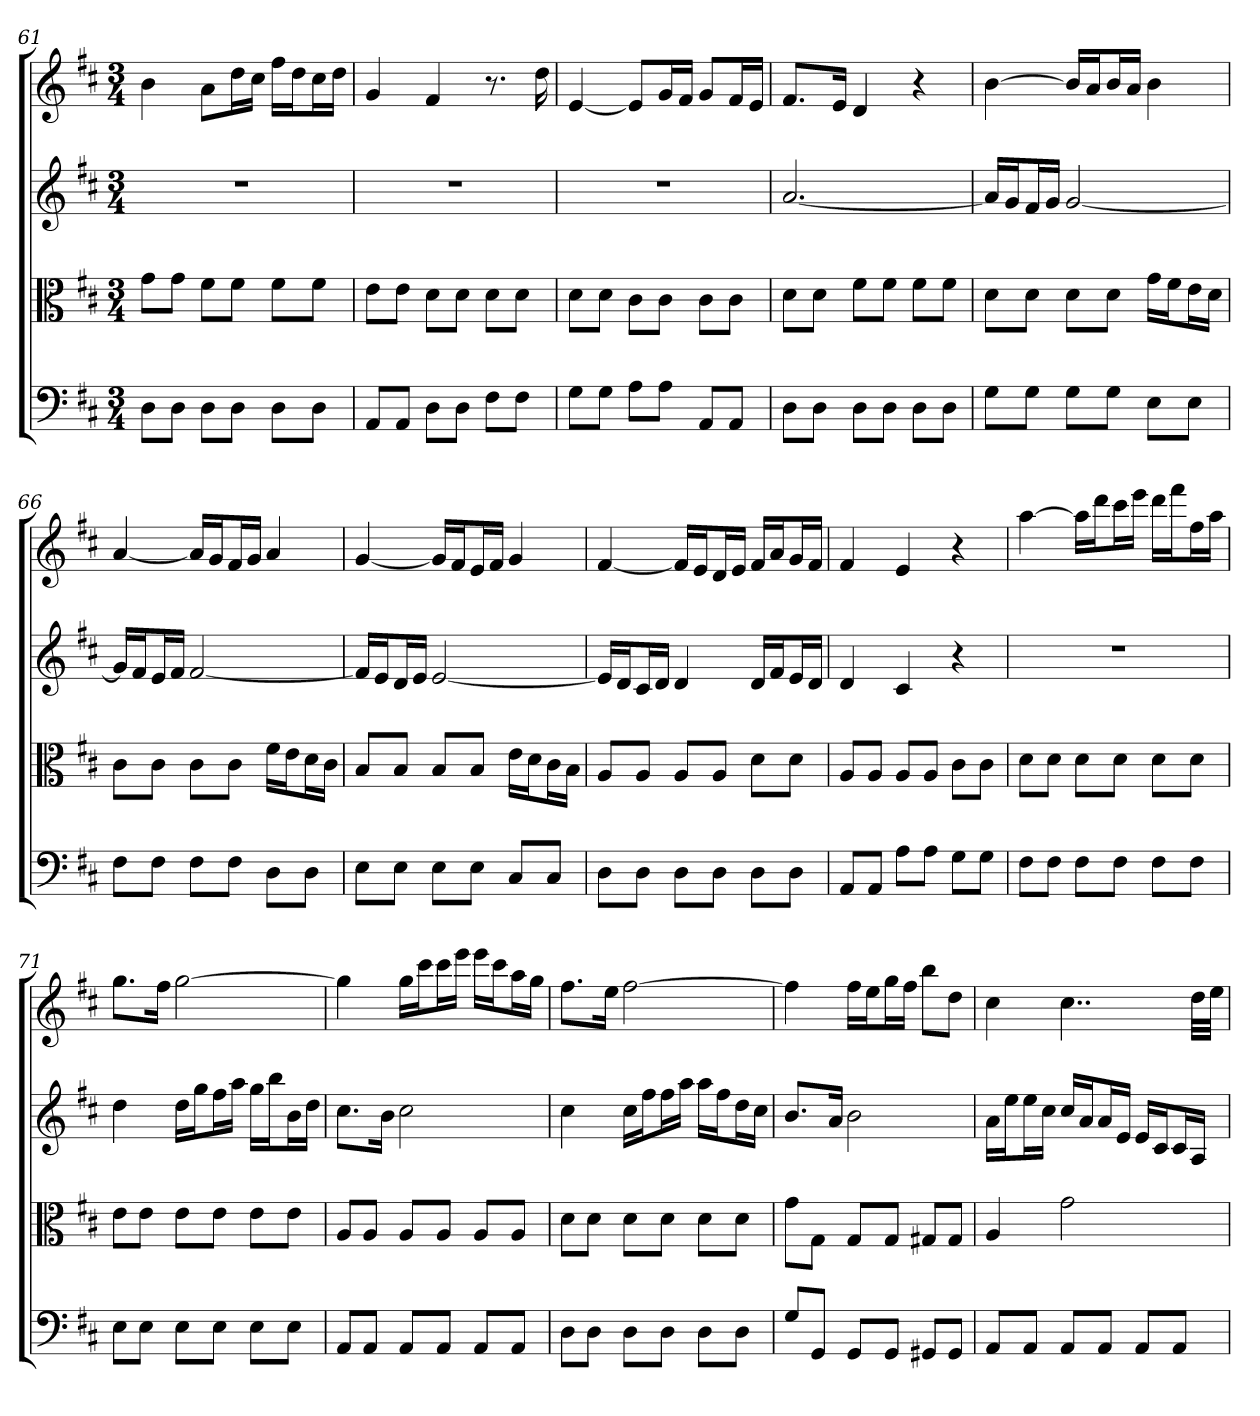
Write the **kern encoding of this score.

**kern	**kern	**kern	**kern
*part4	*part3	*part2	*part1
*staff4	*staff3	*staff2	*staff1
*clefF4	*clefC3	*	*
*k[f#c#]	*k[f#c#]	*k[f#c#]	*k[f#c#]
*D:	*D:	*D:	*D:
*M3/4	*M3/4	*M3/4	*M3/4
=61	=61	=61	=61
8D\L	8g\L	2.r	4b
8D\J	8g\J	.	.
8D\L	8f#\L	.	8aL
8D\J	8f#\J	.	16ddL
.	.	.	16cc#JJ
8D\L	8f#\L	.	16ff#LL
.	.	.	16ddJ
8D\J	8f#\J	.	16cc#L
.	.	.	16ddJJ
=62	=62	=62	=62
8AA/L	8e\L	2.r	4g
8AA/J	8e\J	.	.
8D\L	8d\L	.	4f#
8D\J	8d\J	.	.
8F#\L	8d\L	.	8.r
8F#\J	8d\J	.	.
.	.	.	16dd
=63	=63	=63	=63
8G\L	8d\L	2.r	[4e
8G\J	8d\J	.	.
8A\L	8c#\L	.	8eL]
8A\J	8c#\J	.	16gL
.	.	.	16f#JJ
8AA/L	8c#\L	.	8gL
8AA/J	8c#\J	.	16f#L
.	.	.	16eJJ
=64	=64	=64	=64
8D\L	8d\L	[2.a	8.f#L
8D\J	8d\J	.	.
.	.	.	16eJk
8D\L	8f#\L	.	4d
8D\J	8f#\J	.	.
8D\L	8f#\L	.	4r
8D\J	8f#\J	.	.
=65	=65	=65	=65
8G\L	8d\L	16aLL]	[4b
.	.	16gJ	.
8G\J	8d\J	16f#L	.
.	.	16gJJ	.
8G\L	8d\L	[2g	16bLL]
.	.	.	16aJ
8G\J	8d\J	.	16bL
.	.	.	16aJJ
8E\L	16g\LL	.	4b
.	16f#\J	.	.
8E\J	16e\L	.	.
.	16d\JJ	.	.
=66	=66	=66	=66
8F#\L	8c#\L	16gLL]	[4a
.	.	16f#J	.
8F#\J	8c#\J	16eL	.
.	.	16f#JJ	.
8F#\L	8c#\L	[2f#	16aLL]
.	.	.	16gJ
8F#\J	8c#\J	.	16f#L
.	.	.	16gJJ
8D\L	16f#\LL	.	4a
.	16e\J	.	.
8D\J	16d\L	.	.
.	16c#\JJ	.	.
=67	=67	=67	=67
8E\L	8B/L	16f#LL]	[4g
.	.	16eJ	.
8E\J	8B/J	16dL	.
.	.	16eJJ	.
8E\L	8B/L	[2e	16gLL]
.	.	.	16f#J
8E\J	8B/J	.	16eL
.	.	.	16f#JJ
8C#/L	16e\LL	.	4g
.	16d\J	.	.
8C#/J	16c#\L	.	.
.	16B\JJ	.	.
=68	=68	=68	=68
8D\L	8A/L	16eLL]	[4f#
.	.	16dJ	.
8D\J	8A/J	16c#L	.
.	.	16dJJ	.
8D\L	8A/L	4d	16f#LL]
.	.	.	16eJ
8D\J	8A/J	.	16dL
.	.	.	16eJJ
8D\L	8d\L	16dLL	16f#LL
.	.	16f#J	16aJ
8D\J	8d\J	16eL	16gL
.	.	16dJJ	16f#JJ
=69	=69	=69	=69
8AA/L	8A/L	4d	4f#
8AA/J	8A/J	.	.
8A\L	8A/L	4c#	4e
8A\J	8A/J	.	.
8G\L	8c#\L	4r	4r
8G\J	8c#\J	.	.
=70	=70	=70	=70
8F#\L	8d\L	2.r	[4aa
8F#\J	8d\J	.	.
8F#\L	8d\L	.	16aaLL]
.	.	.	16dddJ
8F#\J	8d\J	.	16ccc#L
.	.	.	16eeeJJ
8F#\L	8d\L	.	16dddLL
.	.	.	16fff#J
8F#\J	8d\J	.	16ff#L
.	.	.	16aaJJ
=71	=71	=71	=71
8E\L	8e\L	4dd	8.ggL
8E\J	8e\J	.	.
.	.	.	16ff#Jk
8E\L	8e\L	16ddLL	[2gg
.	.	16ggJ	.
8E\J	8e\J	16ff#L	.
.	.	16aaJJ	.
8E\L	8e\L	16ggLL	.
.	.	16bbJ	.
8E\J	8e\J	16bL	.
.	.	16ddJJ	.
=72	=72	=72	=72
8AA/L	8A/L	8.cc#L	4gg]
8AA/J	8A/J	.	.
.	.	16bJk	.
8AA/L	8A/L	2cc#	16ggLL
.	.	.	16ccc#J
8AA/J	8A/J	.	16ccc#L
.	.	.	16eeeJJ
8AA/L	8A/L	.	16eeeLL
.	.	.	16ccc#J
8AA/J	8A/J	.	16aaL
.	.	.	16ggJJ
=73	=73	=73	=73
8D\L	8d\L	4cc#	8.ff#L
8D\J	8d\J	.	.
.	.	.	16eeJk
8D\L	8d\L	16cc#LL	[2ff#
.	.	16ff#J	.
8D\J	8d\J	16ff#L	.
.	.	16aaJJ	.
8D\L	8d\L	16aaLL	.
.	.	16ff#J	.
8D\J	8d\J	16ddL	.
.	.	16cc#JJ	.
=74	=74	=74	=74
8G/L	8g\L	8.bL	4ff#]
8GG/J	8G\J	.	.
.	.	16aJk	.
8GG/L	8G/L	2b	16ff#LL
.	.	.	16eeJ
8GG/J	8G/J	.	16ggL
.	.	.	16ff#JJ
8GG#X/L	8G#X/L	.	8bbL
8GG#/J	8G#/J	.	8ddJ
=75	=75	=75	=75
8AA/L	4A	16aLL	4cc#
.	.	16eeJ	.
8AA/J	.	16eeL	.
.	.	16cc#JJ	.
8AA/L	2g	16cc#LL	4..cc#
.	.	16aJ	.
8AA/J	.	16aL	.
.	.	16eJJ	.
8AA/L	.	16eLL	.
.	.	16c#J	.
8AA/J	.	16c#L	.
.	.	16AJJ	32ddLLL
.	.	.	32eeJJJ
=	=	=	=
*-	*-	*-	*-
